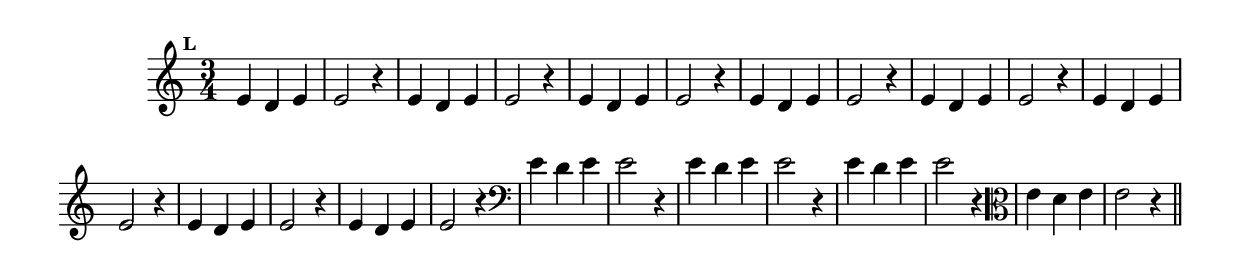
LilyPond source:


\version "2.10.33"

%\header { texidoc="Perguntas e Respostas"}

\relative c' {

  \override Staff.TimeSignature #'style = #'()
  \time 3/4 
  \override Score.BarNumber #'transparent = ##t
                                %\override Score.RehearsalMark #'font-family = #'roman
  \override Score.RehearsalMark #'font-size = #-2
  \override Score.BarNumber #'transparent = ##t
  \set Score.markFormatter = #format-mark-numbers

  \mark 11 

                                % CLARINETE

  \tag #'cl {
    e4 d e | e2 r4 
  }

                                % FLAUTA

  \tag #'fl {
    e4 d e | e2 r4 
  }

                                % OBOÉ

  \tag #'ob {
    e4 d e | e2 r4 
  }

                                % SAX ALTO

  \tag #'saxa {
    e4 d e | e2 r4 
  }

                                % SAX TENOR

  \tag #'saxt {
    e4 d e | e2 r4 
  }

                                % SAX GENES

  \tag #'saxg {
    e4 d e | e2 r4 
  }

                                % TROMPETE

  \tag #'tpt {
    e4 d e | e2 r4 
  }

                                % TROMPA

  \tag #'tpa {
    e4 d e | e2 r4 
  }


                                % TROMBONE

  \tag #'tbn {
    \clef bass
    e4 d e | e2 r4 
  }

                                % TUBA MIB

  \tag #'tbamib {
    \clef bass
    e4 d e | e2 r4 
  }

                                % TUBA SIB

  \tag #'tbasib {
    \clef bass
    e4 d e | e2 r4 
  }

                                % VIOLA

  \tag #'vla {
    \clef alto
    e4 d e | e2 r4 
  }

                                % FINAL

  \bar "||"

}
